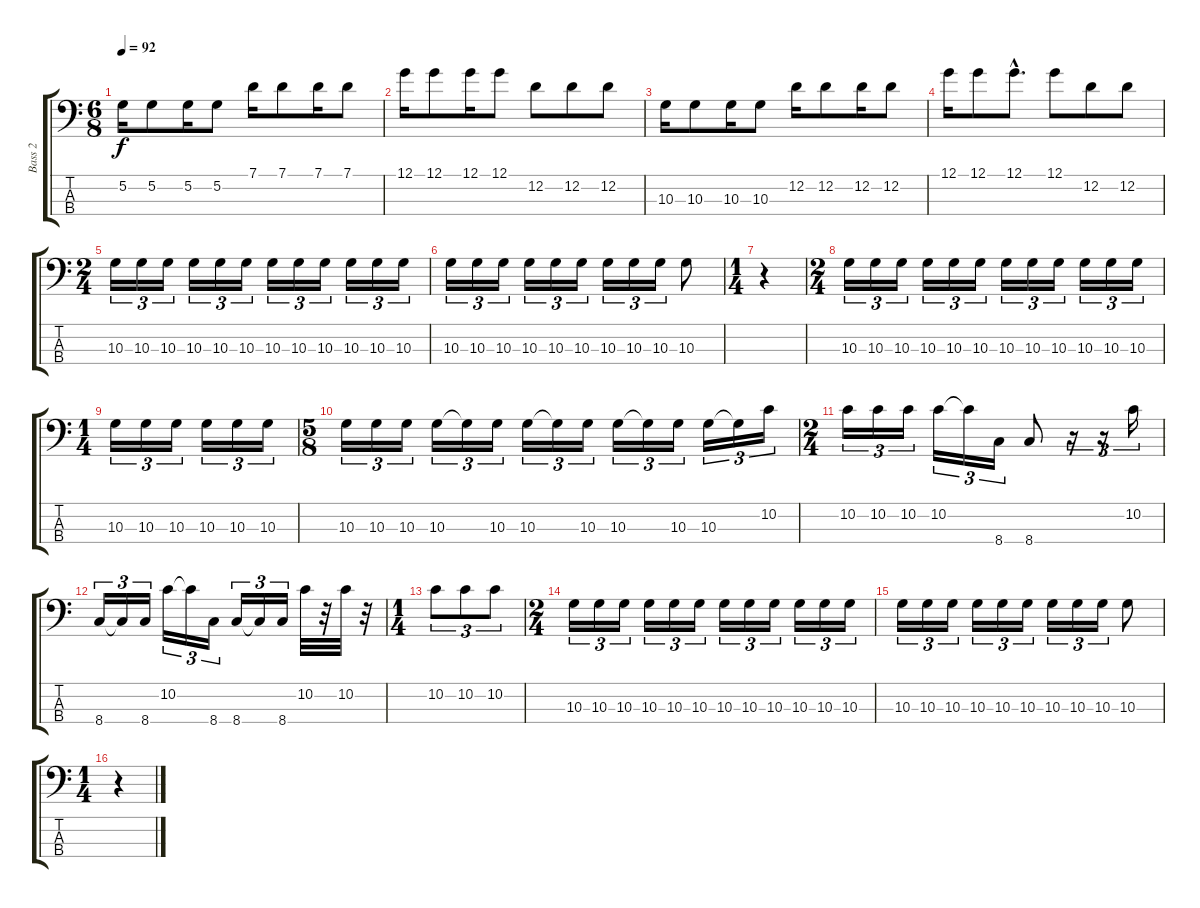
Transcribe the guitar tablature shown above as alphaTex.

\track ("Bass 2" "Bass 2") {instrument electricbassfinger}
\staff {score tabs}
\tuning (G2 D2 A1 E1) {hide}
\ts (6 8)
\tempo 92
\clef f4
\ks c
5.2.16{dy f} 5.2.8 5.2.16 5.2.8 7.1.16 7.1.8 7.1.16 7.1.8 |
12.1.16 12.1.8 12.1.16 12.1.8 12.2.8 12.2.8 12.2.8 |
10.3.16 10.3.8 10.3.16 10.3.8 12.2.16 12.2.8 12.2.16 12.2.8 |
12.1.16 12.1.8 12.1{hac}.8{d} 12.1.8 12.2.8 12.2.8 |
\ts (2 4)
10.3.16{tu (3 2)} 10.3.16{tu (3 2)} 10.3.16{tu (3 2)} 10.3.16{tu (3 2)} 10.3.16{tu (3 2)} 10.3.16{tu (3 2)} 10.3.16{tu (3 2)} 10.3.16{tu (3 2)} 10.3.16{tu (3 2)} 10.3.16{tu (3 2)} 10.3.16{tu (3 2)} 10.3.16{tu (3 2)} |
10.3.16{tu (3 2)} 10.3.16{tu (3 2)} 10.3.16{tu (3 2)} 10.3.16{tu (3 2)} 10.3.16{tu (3 2)} 10.3.16{tu (3 2)} 10.3.16{tu (3 2)} 10.3.16{tu (3 2)} 10.3.16{tu (3 2)} 10.3.8 |
\ts (1 4)
r.4 |
\ts (2 4)
10.3.16{tu (3 2)} 10.3.16{tu (3 2)} 10.3.16{tu (3 2)} 10.3.16{tu (3 2)} 10.3.16{tu (3 2)} 10.3.16{tu (3 2)} 10.3.16{tu (3 2)} 10.3.16{tu (3 2)} 10.3.16{tu (3 2)} 10.3.16{tu (3 2)} 10.3.16{tu (3 2)} 10.3.16{tu (3 2)} |
\ts (1 4)
10.3.16{tu (3 2)} 10.3.16{tu (3 2)} 10.3.16{tu (3 2)} 10.3.16{tu (3 2)} 10.3.16{tu (3 2)} 10.3.16{tu (3 2)} |
\ts (5 8)
10.3.16{tu (3 2)} 10.3.16{tu (3 2)} 10.3.16{tu (3 2)} 10.3.16{tu (3 2)} 10.3{t}.16{tu (3 2)} 10.3.16{tu (3 2)} 10.3.16{tu (3 2)} 10.3{t}.16{tu (3 2)} 10.3.16{tu (3 2)} 10.3.16{tu (3 2)} 10.3{t}.16{tu (3 2)} 10.3.16{tu (3 2)} 10.3.16{tu (3 2)} 10.3{t}.16{tu (3 2)} 10.2.16{tu (3 2)} |
\ts (2 4)
10.2.16{tu (3 2)} 10.2.16{tu (3 2)} 10.2.16{tu (3 2)} 10.2.16{tu (3 2)} 10.2{t}.16{tu (3 2)} 8.4.16{tu (3 2)} 8.4.8 r.16{tu (3 2)} r.16{tu (3 2)} 10.2.16{tu (3 2)} |
8.4.16{tu (3 2)} 8.4{t}.16{tu (3 2)} 8.4.16{tu (3 2)} 10.2.16{tu (3 2)} 10.2{t}.16{tu (3 2)} 8.4.16{tu (3 2)} 8.4.16{tu (3 2)} 8.4{t}.16{tu (3 2)} 8.4.16{tu (3 2)} 10.2.32 r.32 10.2.32 r.32 |
\ts (1 4)
10.2.8{tu (3 2)} 10.2.8{tu (3 2)} 10.2.8{tu (3 2)} |
\ts (2 4)
10.3.16{tu (3 2)} 10.3.16{tu (3 2)} 10.3.16{tu (3 2)} 10.3.16{tu (3 2)} 10.3.16{tu (3 2)} 10.3.16{tu (3 2)} 10.3.16{tu (3 2)} 10.3.16{tu (3 2)} 10.3.16{tu (3 2)} 10.3.16{tu (3 2)} 10.3.16{tu (3 2)} 10.3.16{tu (3 2)} |
10.3.16{tu (3 2)} 10.3.16{tu (3 2)} 10.3.16{tu (3 2)} 10.3.16{tu (3 2)} 10.3.16{tu (3 2)} 10.3.16{tu (3 2)} 10.3.16{tu (3 2)} 10.3.16{tu (3 2)} 10.3.16{tu (3 2)} 10.3.8 |
\ts (1 4)
r.4
